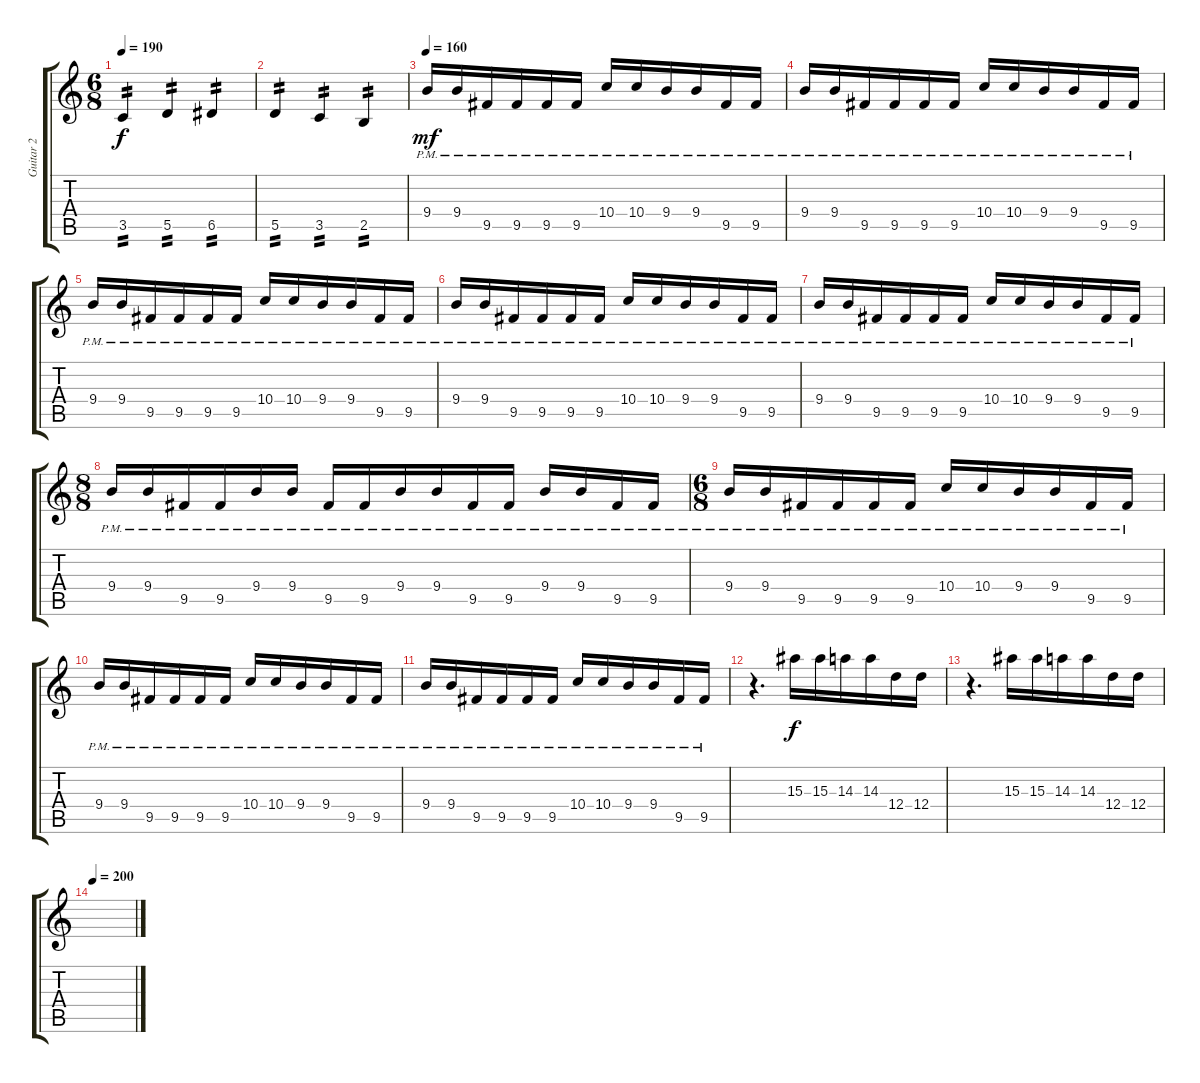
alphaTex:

\track ("Guitar 2" "Guitar 2") {instrument distortionguitar}
\staff {score tabs}
\tuning (E4 B3 G3 D3 A2 E2) {hide}
\ts (6 8)
\tempo 190
\clef g2
\ks c
3.5.4{tp 2 dy f} 5.5.4{tp 2} 6.5.4{tp 2} |
5.5.4{tp 2} 3.5.4{tp 2} 2.5.4{tp 2} |
\tempo 160
9.4{pm}.16{dy mf} 9.4{pm}.16 9.5{pm}.16 9.5{pm}.16 9.5{pm}.16 9.5{pm}.16 10.4{pm}.16 10.4{pm}.16 9.4{pm}.16 9.4{pm}.16 9.5{pm}.16 9.5{pm}.16 |
9.4{pm}.16 9.4{pm}.16 9.5{pm}.16 9.5{pm}.16 9.5{pm}.16 9.5{pm}.16 10.4{pm}.16 10.4{pm}.16 9.4{pm}.16 9.4{pm}.16 9.5{pm}.16 9.5{pm}.16 |
9.4{pm}.16 9.4{pm}.16 9.5{pm}.16 9.5{pm}.16 9.5{pm}.16 9.5{pm}.16 10.4{pm}.16 10.4{pm}.16 9.4{pm}.16 9.4{pm}.16 9.5{pm}.16 9.5{pm}.16 |
9.4{pm}.16 9.4{pm}.16 9.5{pm}.16 9.5{pm}.16 9.5{pm}.16 9.5{pm}.16 10.4{pm}.16 10.4{pm}.16 9.4{pm}.16 9.4{pm}.16 9.5{pm}.16 9.5{pm}.16 |
9.4{pm}.16 9.4{pm}.16 9.5{pm}.16 9.5{pm}.16 9.5{pm}.16 9.5{pm}.16 10.4{pm}.16 10.4{pm}.16 9.4{pm}.16 9.4{pm}.16 9.5{pm}.16 9.5{pm}.16 |
\ts (8 8)
9.4{pm}.16 9.4{pm}.16 9.5{pm}.16 9.5{pm}.16 9.4{pm}.16 9.4{pm}.16 9.5{pm}.16 9.5{pm}.16 9.4{pm}.16 9.4{pm}.16 9.5{pm}.16 9.5{pm}.16 9.4{pm}.16 9.4{pm}.16 9.5{pm}.16 9.5{pm}.16 |
\ts (6 8)
9.4{pm}.16 9.4{pm}.16 9.5{pm}.16 9.5{pm}.16 9.5{pm}.16 9.5{pm}.16 10.4{pm}.16 10.4{pm}.16 9.4{pm}.16 9.4{pm}.16 9.5{pm}.16 9.5{pm}.16 |
9.4{pm}.16 9.4{pm}.16 9.5{pm}.16 9.5{pm}.16 9.5{pm}.16 9.5{pm}.16 10.4{pm}.16 10.4{pm}.16 9.4{pm}.16 9.4{pm}.16 9.5{pm}.16 9.5{pm}.16 |
9.4{pm}.16 9.4{pm}.16 9.5{pm}.16 9.5{pm}.16 9.5{pm}.16 9.5{pm}.16 10.4{pm}.16 10.4{pm}.16 9.4{pm}.16 9.4{pm}.16 9.5{pm}.16 9.5{pm}.16 |
r.4{d} 15.3.16{dy f} 15.3.16 14.3.16 14.3.16 12.4.16 12.4.16 |
r.4{d} 15.3.16 15.3.16 14.3.16 14.3.16 12.4.16 12.4.16 |
\tempo 200
